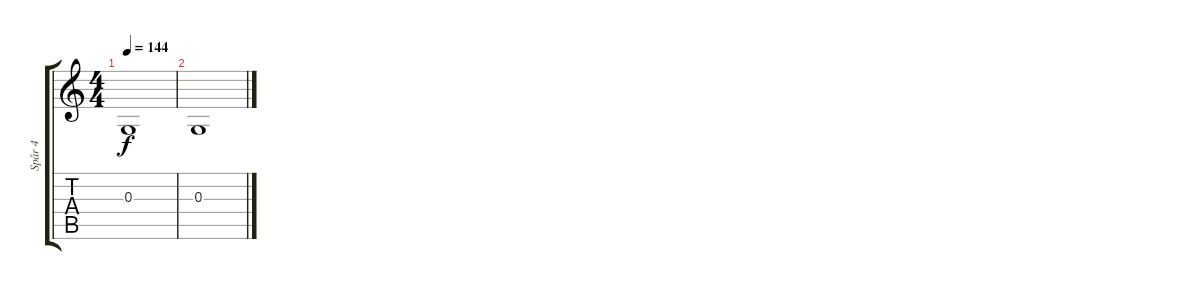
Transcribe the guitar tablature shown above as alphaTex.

\track ("Spår 4" "Spår 4") {instrument taikodrum}
\staff {score tabs}
\tuning (E4 B3 G3 D3 A2 E2) {hide}
\ts (4 4)
\tempo 144
\clef g2
\ks c
0.3.1{dy f} |
0.3.1
